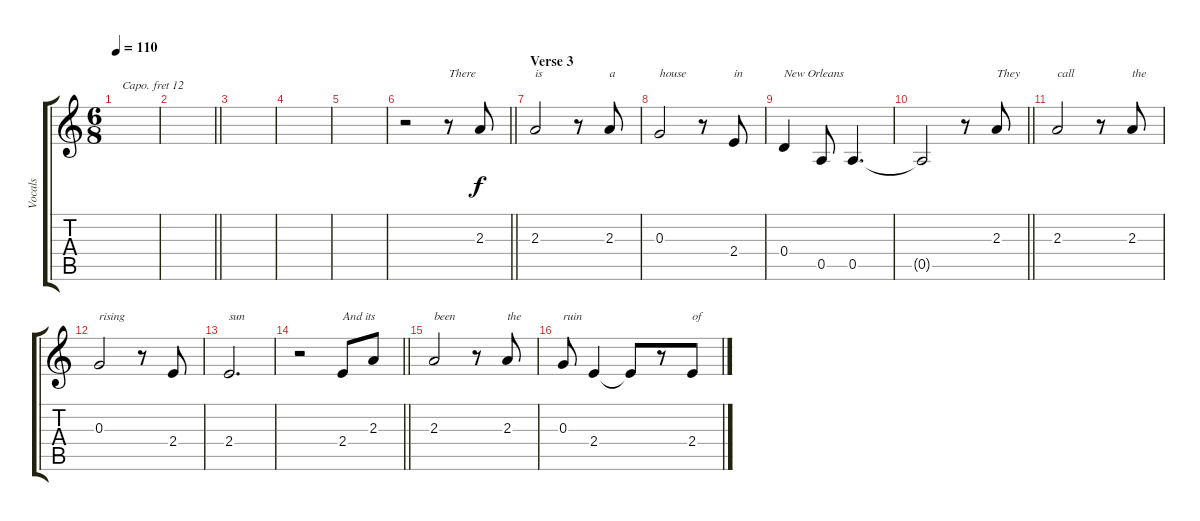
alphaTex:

\track ("Vocals" "Vocals") {instrument clarinet}
\staff {score tabs}
\capo 12
\tuning (E4 B3 G3 D3 A2 E2) {hide}
\ts (6 8)
\tempo 110
\clef g2
\ks c
|
\barLineRight lightlight
|
\section ("" "")
|
|
|
\barLineRight lightlight
r.2 r.8{txt "There "} 2.3.8 |
\section ("" "Verse 3")
2.3.2{txt "is"} r.8 2.3.8{txt "a"} |
0.3.2{txt "house"} r.8 2.4.8{txt "in"} |
0.4.4{txt "New Orleans"} 0.5.8 0.5.4{d} |
\barLineRight lightlight
0.5{t}.2 r.8 2.3.8{txt "They "} |
\section ("" "")
2.3.2{txt "call"} r.8 2.3.8{txt "the"} |
0.3.2{txt "rising"} r.8 2.4.8 |
2.4.2{d txt "sun"} |
\barLineRight lightlight
r.2 2.4.8{txt "And its"} 2.3.8 |
\section ("" "")
2.3.2{txt "been"} r.8 2.3.8{txt "the"} |
0.3.8{txt "ruin"} 2.4.4 2.4{t}.8 r.8 2.4.8{txt "of"}
